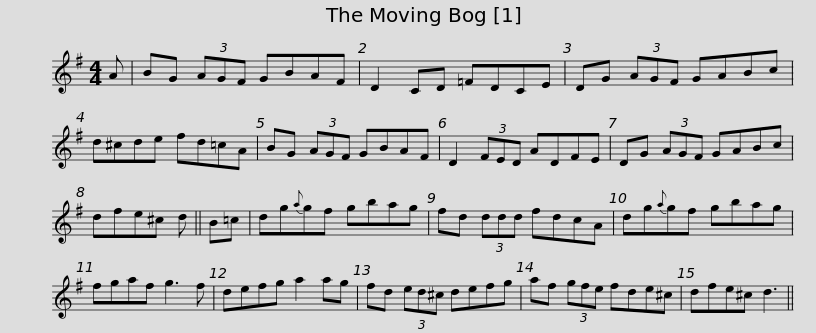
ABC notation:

X:1
L:1/8
M:4/4
I:linebreak $
K:G
V:1 treble
V:1
 A | BG (3AGF GBAF | D2 CD =FDCE | DG (3AGF GABc | d^cde fd=cA |$ %5
 BG (3AGF GBAF | D2 (3FED ADFE | DG (3AGF GABc | dfe^c d || B=c | %10
 dg{a}gf gbag |$ fd (3ddd fdcA | dg{a}gf gbag | fgaf g3 f | defg a2 ag | %15
 fd (3ed^c defg |$ af (3gfe fde^c | dfe^c d3 || %18
